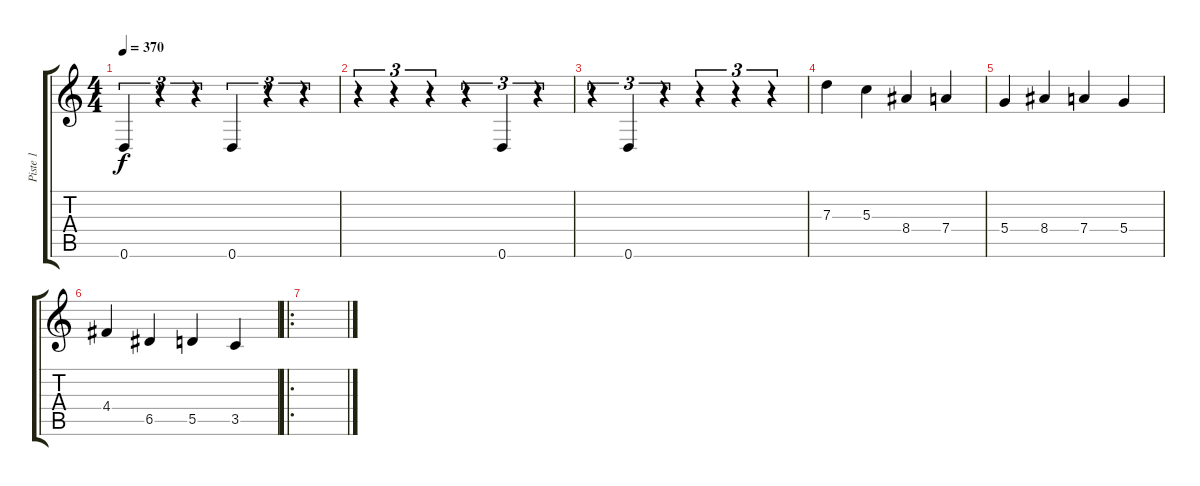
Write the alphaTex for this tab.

\track ("Piste 1" "Piste 1") {instrument slapbass2}
\staff {score tabs}
\tuning (E4 B3 G3 D3 A2 D2) {hide}
\ts (4 4)
\tempo 370
\clef g2
\ks c
0.6.4{tu (3 2) dy f} r.4{tu (3 2)} r.4{tu (3 2)} 0.6.4{tu (3 2)} r.4{tu (3 2)} r.4{tu (3 2)} |
r.4{tu (3 2)} r.4{tu (3 2)} r.4{tu (3 2)} r.4{tu (3 2)} 0.6.4{tu (3 2)} r.4{tu (3 2)} |
r.4{tu (3 2)} 0.6.4{tu (3 2)} r.4{tu (3 2)} r.4{tu (3 2)} r.4{tu (3 2)} r.4{tu (3 2)} |
7.3.4 5.3.4 8.4.4 7.4.4 |
5.4.4 8.4.4 7.4.4 5.4.4 |
4.4.4 6.5.4 5.5.4 3.5.4 |
\ro
